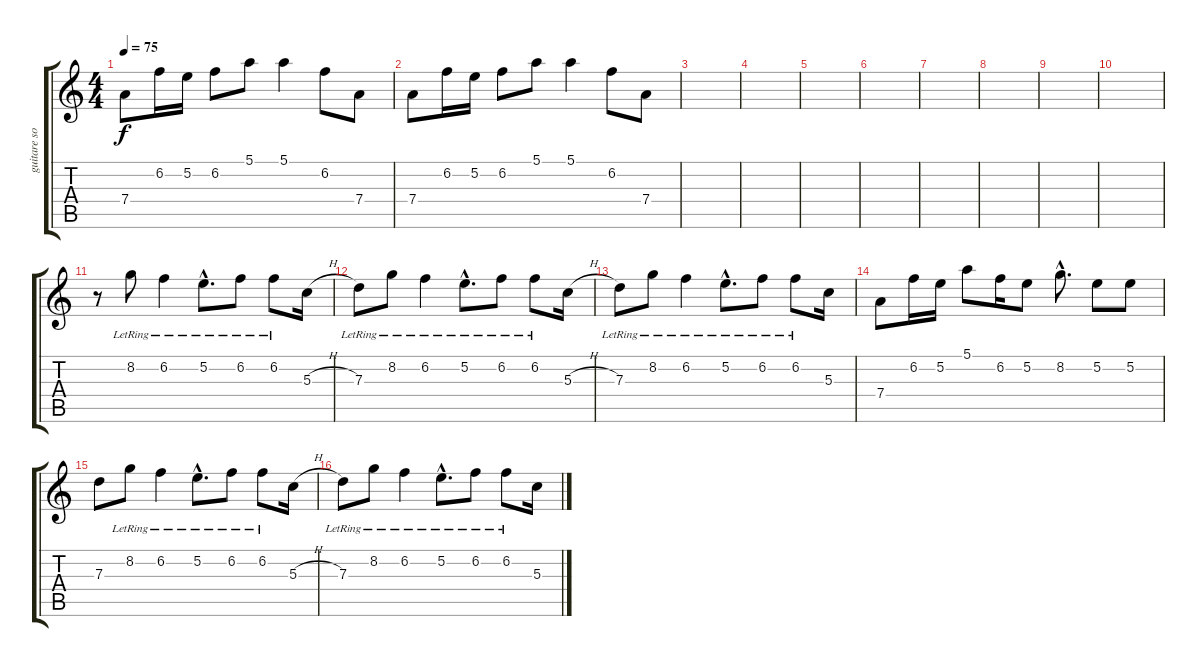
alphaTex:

\track ("guitare soliste ( florian ) " "guitare so") {instrument electricguitarjazz}
\staff {score tabs}
\tuning (E4 B3 G3 D3 A2 E2) {hide}
\ts (4 4)
\tempo 75
\clef g2
\ks c
7.4.8{dy f} 6.2.16 5.2.16 6.2.8 5.1.8 5.1.4 6.2.8 7.4.8 |
7.4.8 6.2.16 5.2.16 6.2.8 5.1.8 5.1.4 6.2.8 7.4.8 |
|
|
|
|
|
|
|
|
r.8 8.2{lr}.8 6.2{lr}.4 5.2{hac lr}.8{d} 6.2{lr}.8 6.2{lr}.8 5.3{h}.16 |
7.3{lr}.8 8.2{lr}.8 6.2{lr}.4 5.2{hac lr}.8{d} 6.2{lr}.8 6.2{lr}.8 5.3{h}.16 |
7.3{lr}.8 8.2{lr}.8 6.2{lr}.4 5.2{hac lr}.8{d} 6.2{lr}.8 6.2{lr}.8 5.3.16 |
7.4.8 6.2.16 5.2.16 5.1.8 6.2.16 5.2.8 8.2{hac}.8{d} 5.2.8 5.2.8 |
7.3.8 8.2{lr}.8 6.2{lr}.4 5.2{hac lr}.8{d} 6.2{lr}.8 6.2{lr}.8 5.3{h}.16 |
7.3{lr}.8 8.2{lr}.8 6.2{lr}.4 5.2{hac lr}.8{d} 6.2{lr}.8 6.2{lr}.8 5.3{h}.16
